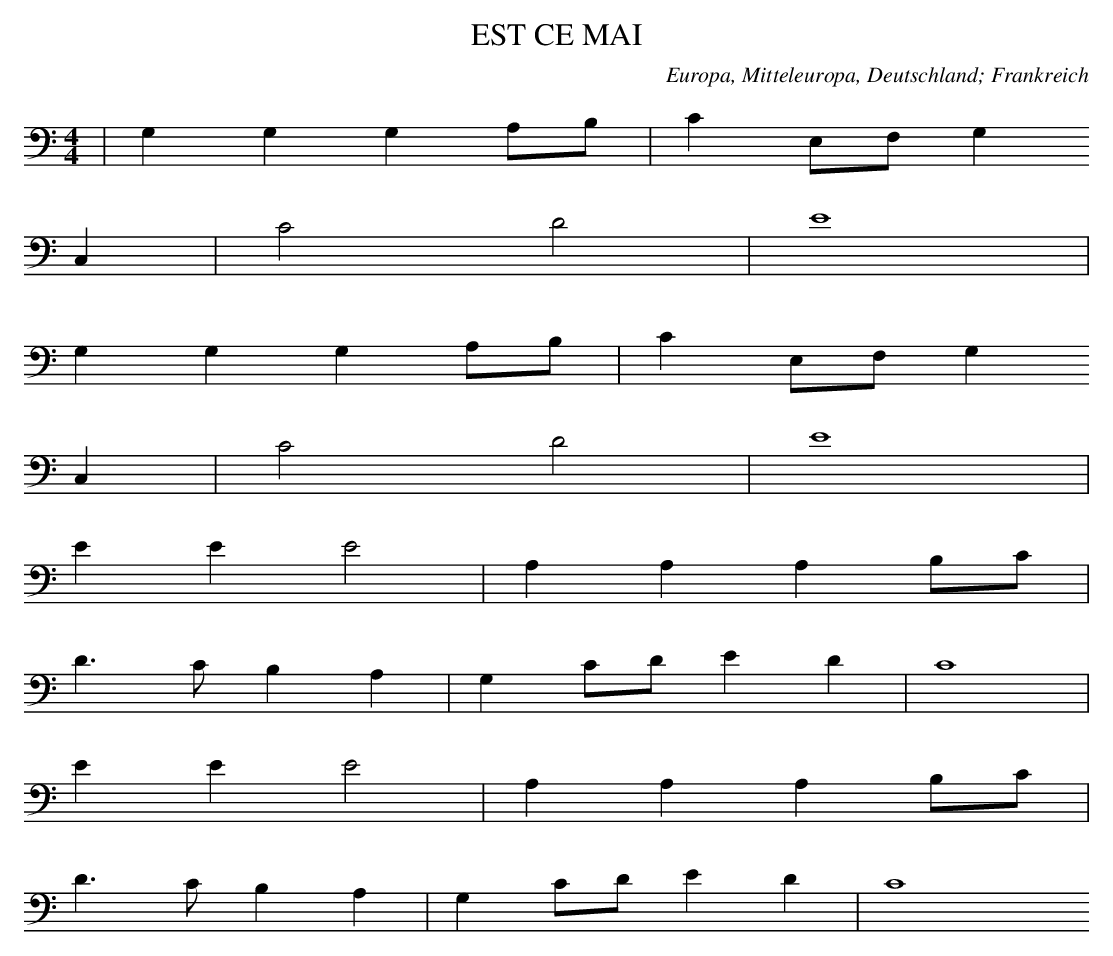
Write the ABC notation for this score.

X:1
T: EST CE MAI
O: Europa, Mitteleuropa, Deutschland; Frankreich
M: 4/4
L: 1/8
K: C
 | G,2G,2G,2A,B, | C2E,F,G,2
C,2 | C4D4 | E8 |
G,2G,2G,2A,B, | C2E,F,G,2
C,2 | C4D4 | E8 |
E2E2E4 | A,2A,2A,2B,C |
D3CB,2A,2 | G,2CDE2D2 | C8 |
E2E2E4 | A,2A,2A,2B,C |
D3CB,2A,2 | G,2CDE2D2 | C8
